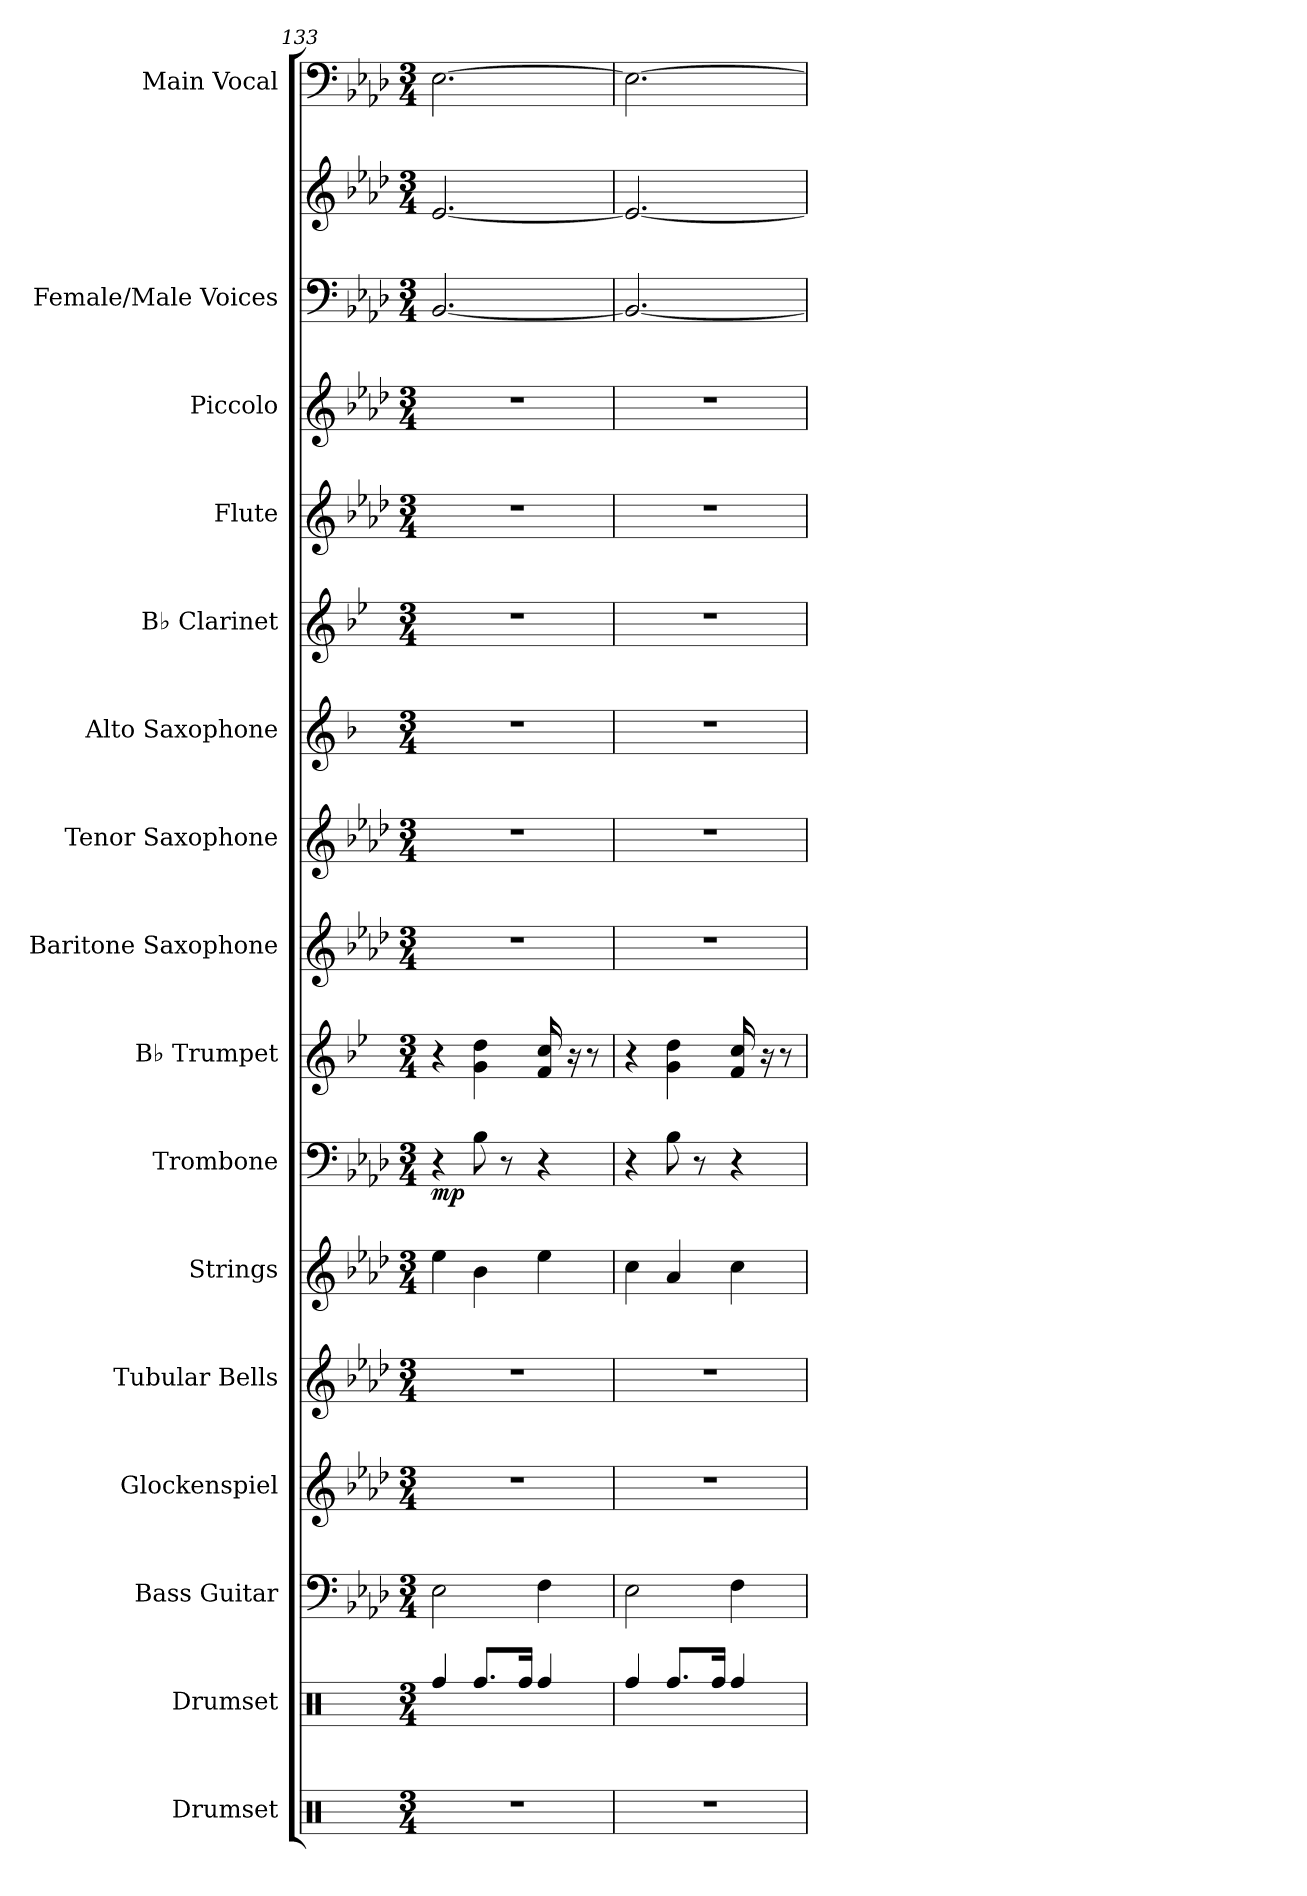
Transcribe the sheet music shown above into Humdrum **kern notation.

**kern	**kern	**kern	**kern	**kern	**kern	**kern	**dynam	**kern	**kern	**kern	**kern	**kern	**kern	**kern	**kern	**kern	**kern
*part16	*part15	*part14	*part13	*part12	*part11	*part10	*part10	*part9	*part8	*part7	*part6	*part5	*part4	*part3	*part2	*part2	*part1
*staff17	*staff16	*staff15	*staff14	*staff13	*staff12	*staff11	*staff11	*staff10	*staff9	*staff8	*staff7	*staff6	*staff5	*staff4	*staff3	*staff2	*staff1
*I"Drumset	*I"Drumset	*I"Bass Guitar	*I"Glockenspiel	*I"Tubular Bells	*I"Strings	*I"Trombone	*	*I"B♭ Trumpet	*I"Baritone Saxophone	*I"Tenor Saxophone	*I"Alto Saxophone	*I"B♭ Clarinet	*I"Flute	*I"Piccolo	*I"Female/Male Voices	*	*I"Main Vocal
*I'Drs.	*I'Drs.	*I'B. Guit.	*I'Glk.	*I'Tu. Be.	*I'St.	*I'Tbn.	*	*I'B♭ Tpt.	*I'Bar. Sax.	*I'T. Sax.	*I'A. Sax.	*I'B♭ Cl.	*I'Fl.	*I'Picc.	*I'Voices	*	*I'Main Vcl.
*clefX	*clefX	*clefF4	*clefG2	*clefG2	*clefG2	*clefF4	*	*clefG2	*clefG2	*clefG2	*clefG2	*clefG2	*clefG2	*clefG2	*clefF4	*clefG2	*clefF4
*	*	*ITrd7c12	*ITrd-14c-24	*	*	*	*	*ITrd1c2	*ITrd12c21	*ITrd8c14	*ITrd5c9	*ITrd1c2	*	*ITrd-7c-12	*	*	*
*k[]	*k[]	*k[b-e-a-d-]	*k[b-e-a-d-]	*k[b-e-a-d-]	*k[b-e-a-d-]	*k[b-e-a-d-]	*	*k[b-e-a-d-]	*k[b-e-a-d-]	*k[b-e-a-d-]	*k[b-e-a-d-]	*k[b-e-a-d-]	*k[b-e-a-d-]	*k[b-e-a-d-]	*k[b-e-a-d-]	*k[b-e-a-d-]	*k[b-e-a-d-]
*M3/4	*M3/4	*M3/4	*M3/4	*M3/4	*M3/4	*M3/4	*	*M3/4	*M3/4	*M3/4	*M3/4	*M3/4	*M3/4	*M3/4	*M3/4	*M3/4	*M3/4
=133	=133	=133	=133	=133	=133	=133	=133	=133	=133	=133	=133	=133	=133	=133	=133	=133	=133
!	!	!	!	!	!	!	!LO:DY:b	!	!	!	!	!	!	!	!	!	!
2.r	4Rff/	2EE-\	2.r	2.r	4ee-\	4r	mp	4r	2.r	2.r	2.r	2.r	2.r	2.r	[2.BB-/	[2.e-/	[2.E-\
.	8.Rff/L	.	.	.	4b-\	8B-\	.	4f\ 4cc\	.	.	.	.	.	.	.	.	.
.	.	.	.	.	.	8r	.	.	.	.	.	.	.	.	.	.	.
.	16Rff/Jk	.	.	.	.	.	.	.	.	.	.	.	.	.	.	.	.
.	4Rff/	4FF\	.	.	4ee-\	4r	.	16e-/ 16b-/	.	.	.	.	.	.	.	.	.
.	.	.	.	.	.	.	.	16r	.	.	.	.	.	.	.	.	.
.	.	.	.	.	.	.	.	8r	.	.	.	.	.	.	.	.	.
=134	=134	=134	=134	=134	=134	=134	=134	=134	=134	=134	=134	=134	=134	=134	=134	=134	=134
2.r	4Rff/	2EE-\	2.r	2.r	4cc\	4r	.	4r	2.r	2.r	2.r	2.r	2.r	2.r	2.BB-/_	2.e-/_	2.E-\_
.	8.Rff/L	.	.	.	4a-/	8B-\	.	4f\ 4cc\	.	.	.	.	.	.	.	.	.
.	.	.	.	.	.	8r	.	.	.	.	.	.	.	.	.	.	.
.	16Rff/Jk	.	.	.	.	.	.	.	.	.	.	.	.	.	.	.	.
.	4Rff/	4FF\	.	.	4cc\	4r	.	16e-/ 16b-/	.	.	.	.	.	.	.	.	.
.	.	.	.	.	.	.	.	16r	.	.	.	.	.	.	.	.	.
.	.	.	.	.	.	.	.	8r	.	.	.	.	.	.	.	.	.
=	=	=	=	=	=	=	=	=	=	=	=	=	=	=	=	=	=
*-	*-	*-	*-	*-	*-	*-	*-	*-	*-	*-	*-	*-	*-	*-	*-	*-	*-
